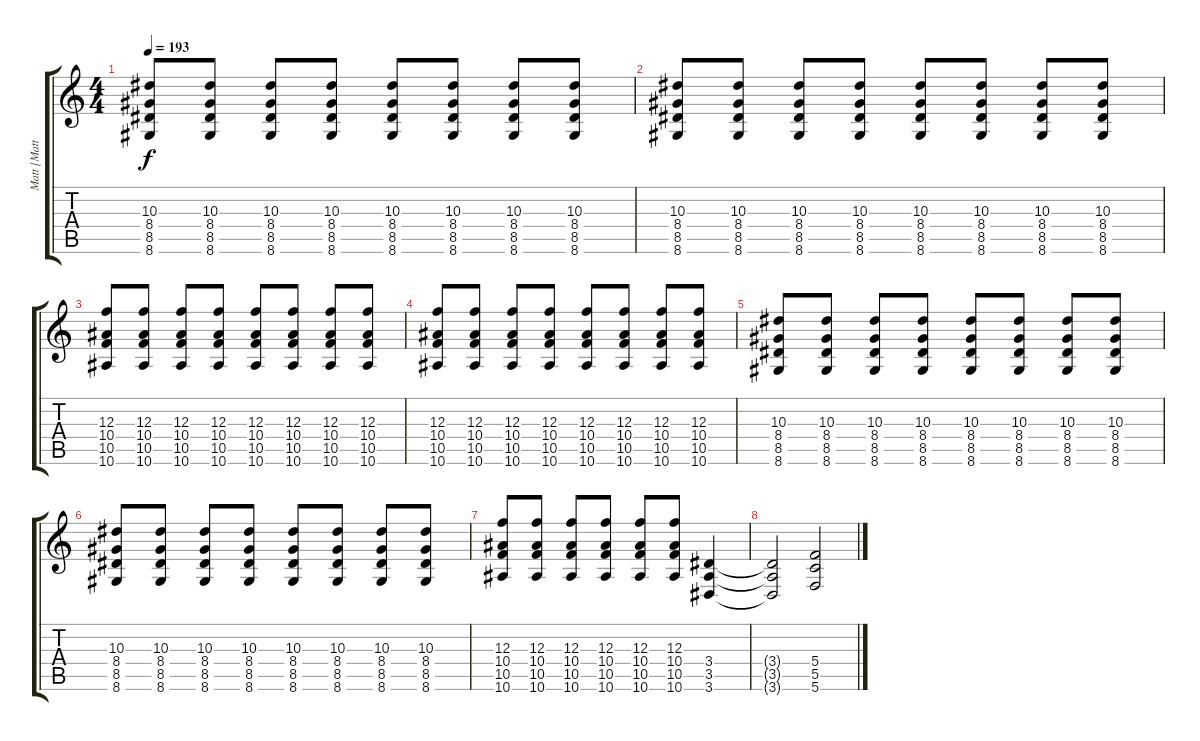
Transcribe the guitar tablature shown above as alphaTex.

\track ("Matt [Matthew] Tuck" "Matt [Matt") {instrument distortionguitar}
\staff {score tabs}
\tuning (D4 A3 F3 C3 G2 C2) {hide}
\ts (4 4)
\tempo 193
\clef g2
\ks c
(10.3 8.4 8.5 8.6).8{dy f} (10.3 8.4 8.5 8.6).8 (10.3 8.4 8.5 8.6).8 (10.3 8.4 8.5 8.6).8 (10.3 8.4 8.5 8.6).8 (10.3 8.4 8.5 8.6).8 (10.3 8.4 8.5 8.6).8 (10.3 8.4 8.5 8.6).8 |
(10.3 8.4 8.5 8.6).8 (10.3 8.4 8.5 8.6).8 (10.3 8.4 8.5 8.6).8 (10.3 8.4 8.5 8.6).8 (10.3 8.4 8.5 8.6).8 (10.3 8.4 8.5 8.6).8 (10.3 8.4 8.5 8.6).8 (10.3 8.4 8.5 8.6).8 |
(12.3 10.4 10.5 10.6).8 (12.3 10.4 10.5 10.6).8 (12.3 10.4 10.5 10.6).8 (12.3 10.4 10.5 10.6).8 (12.3 10.4 10.5 10.6).8 (12.3 10.4 10.5 10.6).8 (12.3 10.4 10.5 10.6).8 (12.3 10.4 10.5 10.6).8 |
(12.3 10.4 10.5 10.6).8 (12.3 10.4 10.5 10.6).8 (12.3 10.4 10.5 10.6).8 (12.3 10.4 10.5 10.6).8 (12.3 10.4 10.5 10.6).8 (12.3 10.4 10.5 10.6).8 (12.3 10.4 10.5 10.6).8 (12.3 10.4 10.5 10.6).8 |
(10.3 8.4 8.5 8.6).8 (10.3 8.4 8.5 8.6).8 (10.3 8.4 8.5 8.6).8 (10.3 8.4 8.5 8.6).8 (10.3 8.4 8.5 8.6).8 (10.3 8.4 8.5 8.6).8 (10.3 8.4 8.5 8.6).8 (10.3 8.4 8.5 8.6).8 |
(10.3 8.4 8.5 8.6).8 (10.3 8.4 8.5 8.6).8 (10.3 8.4 8.5 8.6).8 (10.3 8.4 8.5 8.6).8 (10.3 8.4 8.5 8.6).8 (10.3 8.4 8.5 8.6).8 (10.3 8.4 8.5 8.6).8 (10.3 8.4 8.5 8.6).8 |
(12.3 10.4 10.5 10.6).8 (12.3 10.4 10.5 10.6).8 (12.3 10.4 10.5 10.6).8 (12.3 10.4 10.5 10.6).8 (12.3 10.4 10.5 10.6).8 (12.3 10.4 10.5 10.6).8 (3.4 3.5 3.6).4 |
(3.4{t} 3.5{t} 3.6{t}).2 (5.4 5.5 5.6).2
